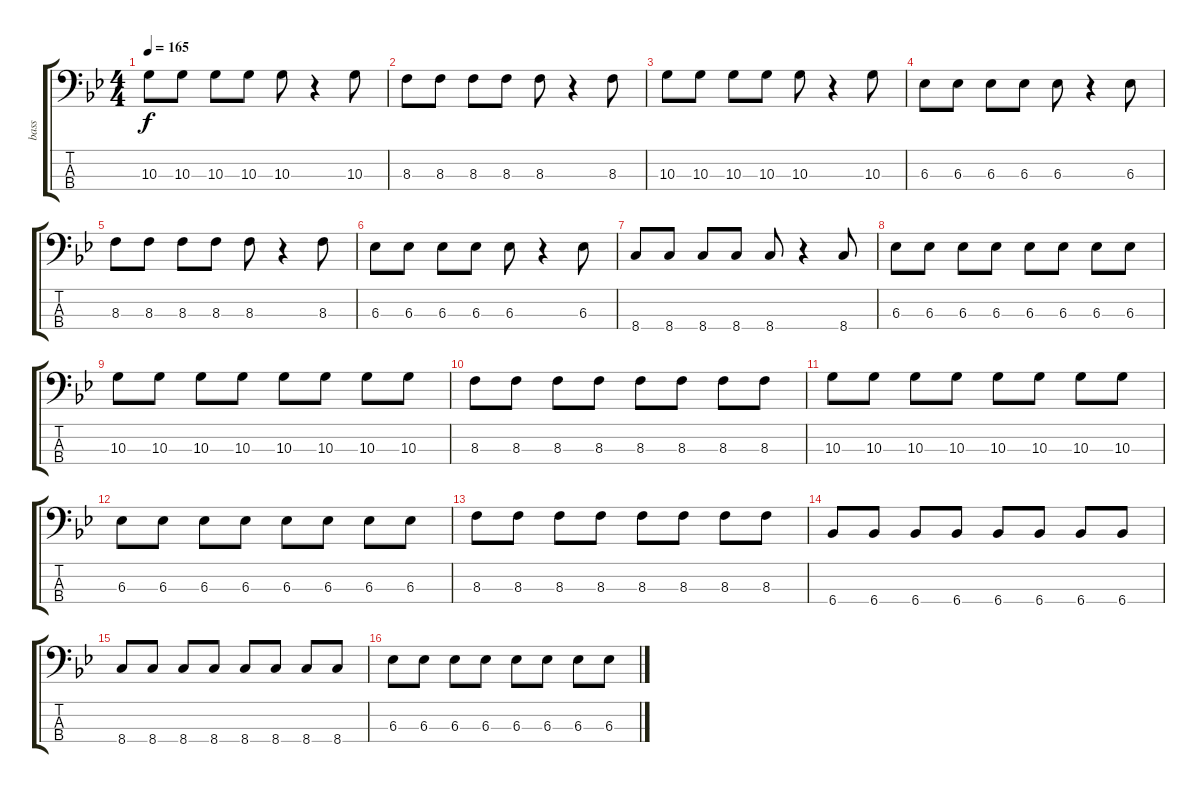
\track ("bass" "bass") {instrument electricbassfinger}
\staff {score tabs}
\tuning (G2 D2 A1 E1) {hide}
\ts (4 4)
\tempo 165
\clef f4
\ks bb
10.3.8{dy f} 10.3.8 10.3.8 10.3.8 10.3.8 r.4 10.3.8 |
8.3.8 8.3.8 8.3.8 8.3.8 8.3.8 r.4 8.3.8 |
10.3.8 10.3.8 10.3.8 10.3.8 10.3.8 r.4 10.3.8 |
6.3.8 6.3.8 6.3.8 6.3.8 6.3.8 r.4 6.3.8 |
8.3.8 8.3.8 8.3.8 8.3.8 8.3.8 r.4 8.3.8 |
6.3.8 6.3.8 6.3.8 6.3.8 6.3.8 r.4 6.3.8 |
8.4.8 8.4.8 8.4.8 8.4.8 8.4.8 r.4 8.4.8 |
6.3.8 6.3.8 6.3.8 6.3.8 6.3.8 6.3.8 6.3.8 6.3.8 |
10.3.8 10.3.8 10.3.8 10.3.8 10.3.8 10.3.8 10.3.8 10.3.8 |
8.3.8 8.3.8 8.3.8 8.3.8 8.3.8 8.3.8 8.3.8 8.3.8 |
10.3.8 10.3.8 10.3.8 10.3.8 10.3.8 10.3.8 10.3.8 10.3.8 |
6.3.8 6.3.8 6.3.8 6.3.8 6.3.8 6.3.8 6.3.8 6.3.8 |
8.3.8 8.3.8 8.3.8 8.3.8 8.3.8 8.3.8 8.3.8 8.3.8 |
6.4.8 6.4.8 6.4.8 6.4.8 6.4.8 6.4.8 6.4.8 6.4.8 |
8.4.8 8.4.8 8.4.8 8.4.8 8.4.8 8.4.8 8.4.8 8.4.8 |
6.3.8 6.3.8 6.3.8 6.3.8 6.3.8 6.3.8 6.3.8 6.3.8
